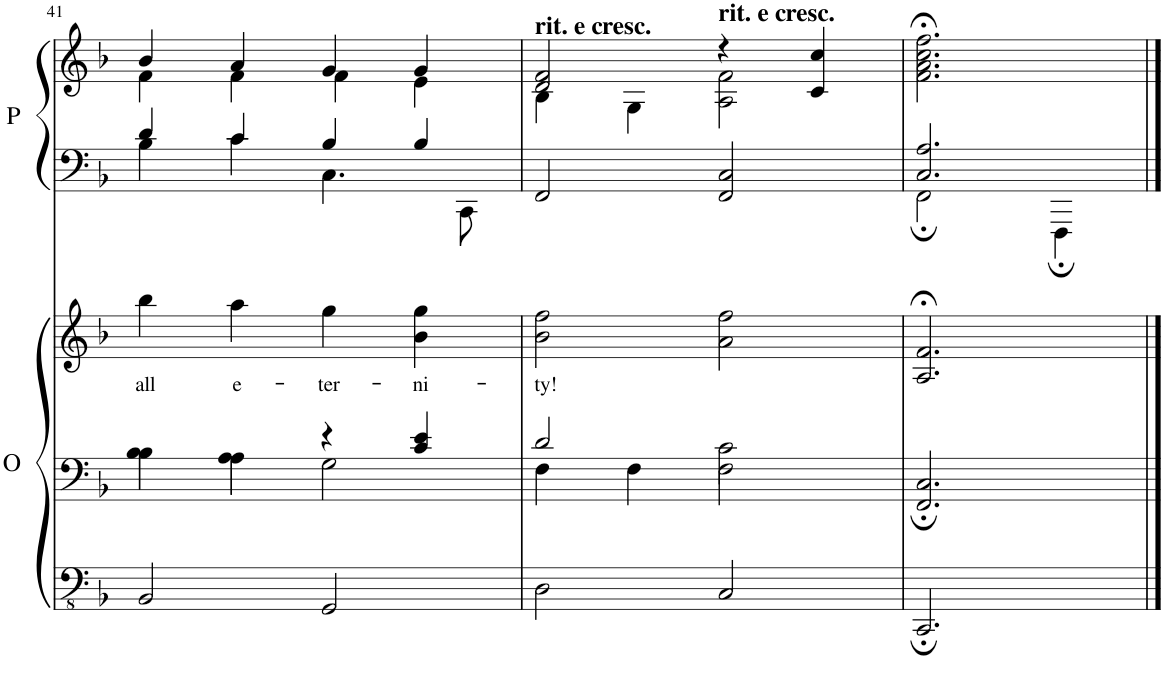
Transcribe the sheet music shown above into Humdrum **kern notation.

**kern	**kern	**kern	**text	**kern	**kern
*part2	*part2	*part2	*part2	*part1	*part1
*staff5	*staff4	*staff3	*staff3	*staff2	*staff1
*I"Organ	*	*	*	*I"Piano	*
*I'O	*	*	*	*I'P	*
!!LO:PB:g=z
*clefFv4	*clefF4	*clefG2	*	*clefF4	*clefG2
*k[b-]	*k[b-]	*k[b-]	*	*k[b-]	*k[b-]
*M4/4	*M4/4	*M4/4	*	*M4/4	*M4/4
=41	=41	=41	=41	=41	=41
*	*^	*	*	*	*
!	!	!	!	!LO:LY:b	!	!
*	*	*	*	*	*^	*^
2BBB-/	4B-\	4B-\	4bb-\	all	4d/	4B-\	4b-/	4f\
!	!	!	!	!LO:LY:b	!	!	!	!
.	4A\	4A\	4aa\	e-	4c/	4c\	4a/	4f\
!	!	!	!	!LO:LY:b	!	!	!	!
2GGG/	4r	2G\	4gg\	-ter-	4B-/	4.C\	4g/	4f\
!	!	!	!	!LO:LY:b	!	!	!	!
.	4c/ 4e/	.	4b-\ 4gg\	-ni-	4B-/	.	4g/	4e\
.	.	.	.	.	.	8CC\	.	.
=42	=42	=42	=42	=42	=42	=42	=42	=42
!	!	!	!	!	!	!	!LO:TX:a:B:t=rit. e cresc.	!
!	!	!	!	!LO:LY:b	!	!	!	!
*	*	*	*	*	*v	*v	*	*
2DD\	2d/	4F\	2b-\ 2ff\	-ty!	2FF/	2d/ 2f/	4B-\
.	.	4F\	.	.	.	.	4G\
!	!	!	!	!	!	!LO:TX:a:B:t=rit. e cresc.	!
2CC/	2c\	2F\	2a\ 2ff\	.	2FF/ 2C/	4r	2A\ 2f\
.	.	.	.	.	.	4c/ 4cc/	.
*	*v	*v	*	*	*	*v	*v
=43	=43	=43	=43	=43	=43
*	*	*	*	*^	*
2.CCC;/	2.FF/; 2.C/;	2.A/;< 2.f/;<	.	2.C/; 2.A/;	2FF\	2.f\;< 2.a\;< 2.cc\;< 2.ff\;<
.	.	.	.	.	4FFF;\	.
*	*	*	*	*v	*v	*
==	==	==	==	==	==
*-	*-	*-	*-	*-	*-
